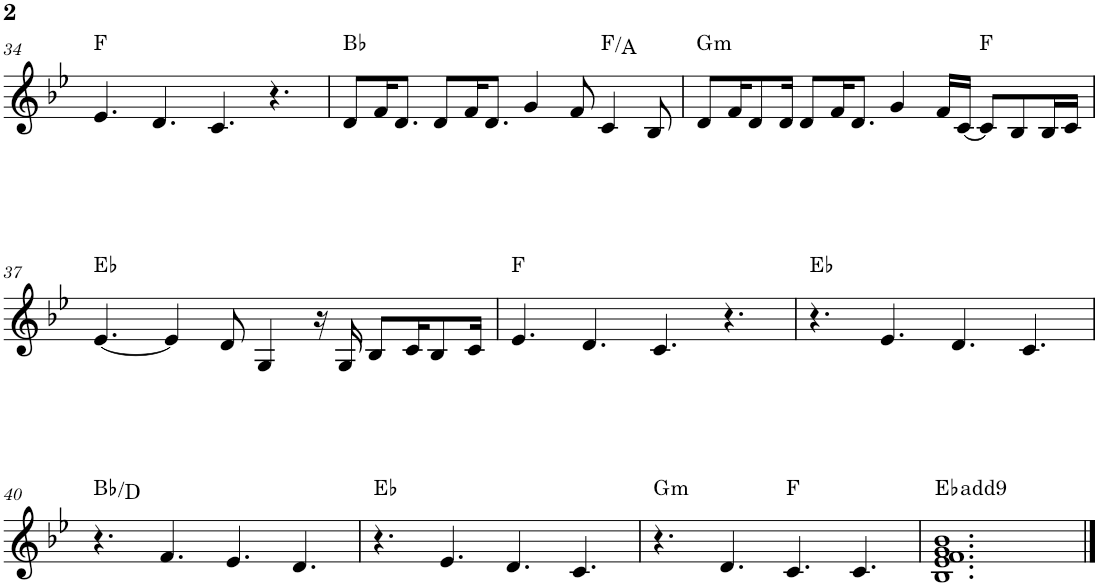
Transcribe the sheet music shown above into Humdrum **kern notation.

**kern	**harte
*part1	*part1
*staff1	*
*I"P1	*
!!LO:PB:g=z
*clefG2	*
*k[b-e-]	*
*B-:	*
*M12/8	*
=34	=34
4.e-/	F:maj
4.d/	.
4.c/	.
4.r	.
=35	=35
8d/L	Bb:maj
16f/K	.
8.d/J	.
8d/L	.
16f/K	.
8.d/J	.
4g/	.
8f/	.
4c/	F:maj/3
8B-/	.
=36	=36
!	!LO:H:kt=m
8d/L	G:min
16f/K	.
8d/	.
16d/Jk	.
8d/L	.
16f/K	.
8.d/J	.
4g/	.
16f/LL	.
[<16c/JJ	.
8c/L]	F:maj
8B-/	.
16B-/L	.
16c/JJ	.
!!LO:LB:g=z
=37	=37
[<4.e-/	Eb:maj
4e-/]	.
8d/	.
4G/	.
16r	.
16G/	.
8B-/L	.
16c/K	.
8B-/	.
16c/Jk	.
=38	=38
4.e-/	F:maj
4.d/	.
4.c/	.
4.r	.
=39	=39
4.r	Eb:maj
4.e-/	.
4.d/	.
4.c/	.
!!LO:LB:g=z
=40	=40
4.r	Bb:maj/3
4.f/	.
4.e-/	.
4.d/	.
=41	=41
4.r	Eb:maj
4.e-/	.
4.d/	.
4.c/	.
=42	=42
!	!LO:H:kt=m
4.r	G:min
4.d/	.
4.c/	F:maj
4.c/	.
=43	=43
1.B- 1.e- 1.f 1.g 1.b-	Eb:maj(9)
==	==
*-	*-
